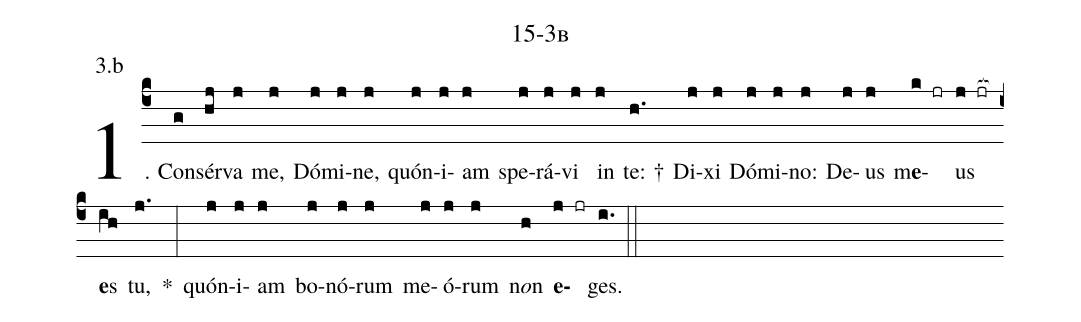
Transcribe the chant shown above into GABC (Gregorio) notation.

name: 15-3b;
annotation: 3.b;
%%
(c4)1. Con(g)sér(hj)va(j) me,(j) Dó(j)mi(j)ne,(j) quón(j)i(j)am(j) spe(j)rá(j)vi(j) in(j) te: †(h.) Di(j)xi(j) Dó(j)mi(j)no:(j) De(j)us(j) m<b>e</b>(k jr)us(j jr[ocb:1{]) <b>e</b>s(ih[ocb:0}]) tu,(j.) *(:) quón(j)i(j)am(j) bo(j)nó(j)rum(j) me(j)ó(j)rum(j) n<i>o</i>n(h) <b>e</b>(j jr)ges.(i.) (::)
